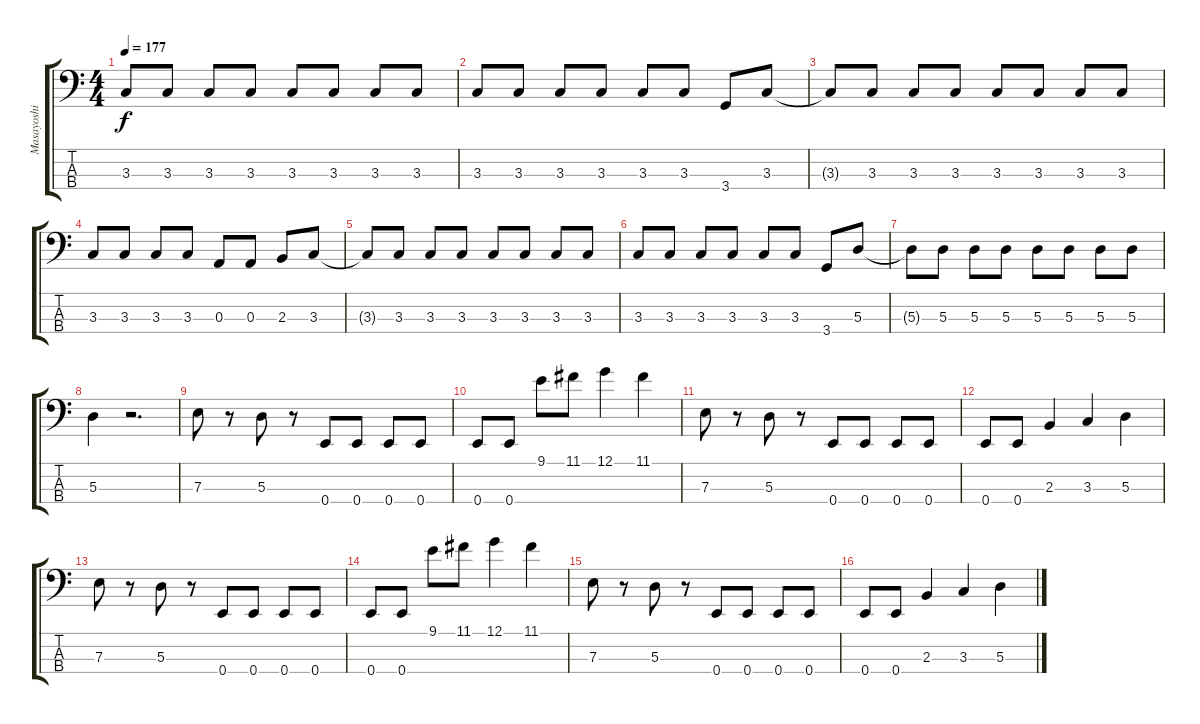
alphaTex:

\track ("Masayoshi Yamashita" "Masayoshi ") {instrument electricbasspick}
\staff {score tabs}
\tuning (G2 D2 A1 E1) {hide}
\ts (4 4)
\tempo 177
\clef f4
\ks c
3.3{t}.8{dy f} 3.3.8 3.3.8 3.3.8 3.3.8 3.3.8 3.3.8 3.3.8 |
3.3.8 3.3.8 3.3.8 3.3.8 3.3.8 3.3.8 3.4.8 3.3.8 |
3.3{t}.8 3.3.8 3.3.8 3.3.8 3.3.8 3.3.8 3.3.8 3.3.8 |
3.3.8 3.3.8 3.3.8 3.3.8 0.3.8 0.3.8 2.3.8 3.3.8 |
3.3{t}.8 3.3.8 3.3.8 3.3.8 3.3.8 3.3.8 3.3.8 3.3.8 |
3.3.8 3.3.8 3.3.8 3.3.8 3.3.8 3.3.8 3.4.8 5.3.8 |
5.3{t}.8 5.3.8 5.3.8 5.3.8 5.3.8 5.3.8 5.3.8 5.3.8 |
5.3.4 r.2{d} |
7.3.8 r.8 5.3.8 r.8 0.4.8 0.4.8 0.4.8 0.4.8 |
0.4.8 0.4.8 9.1.8 11.1.8 12.1.4 11.1.4 |
7.3.8 r.8 5.3.8 r.8 0.4.8 0.4.8 0.4.8 0.4.8 |
0.4.8 0.4.8 2.3.4 3.3.4 5.3.4 |
7.3.8 r.8 5.3.8 r.8 0.4.8 0.4.8 0.4.8 0.4.8 |
0.4.8 0.4.8 9.1.8 11.1.8 12.1.4 11.1.4 |
7.3.8 r.8 5.3.8 r.8 0.4.8 0.4.8 0.4.8 0.4.8 |
0.4.8 0.4.8 2.3.4 3.3.4 5.3.4
